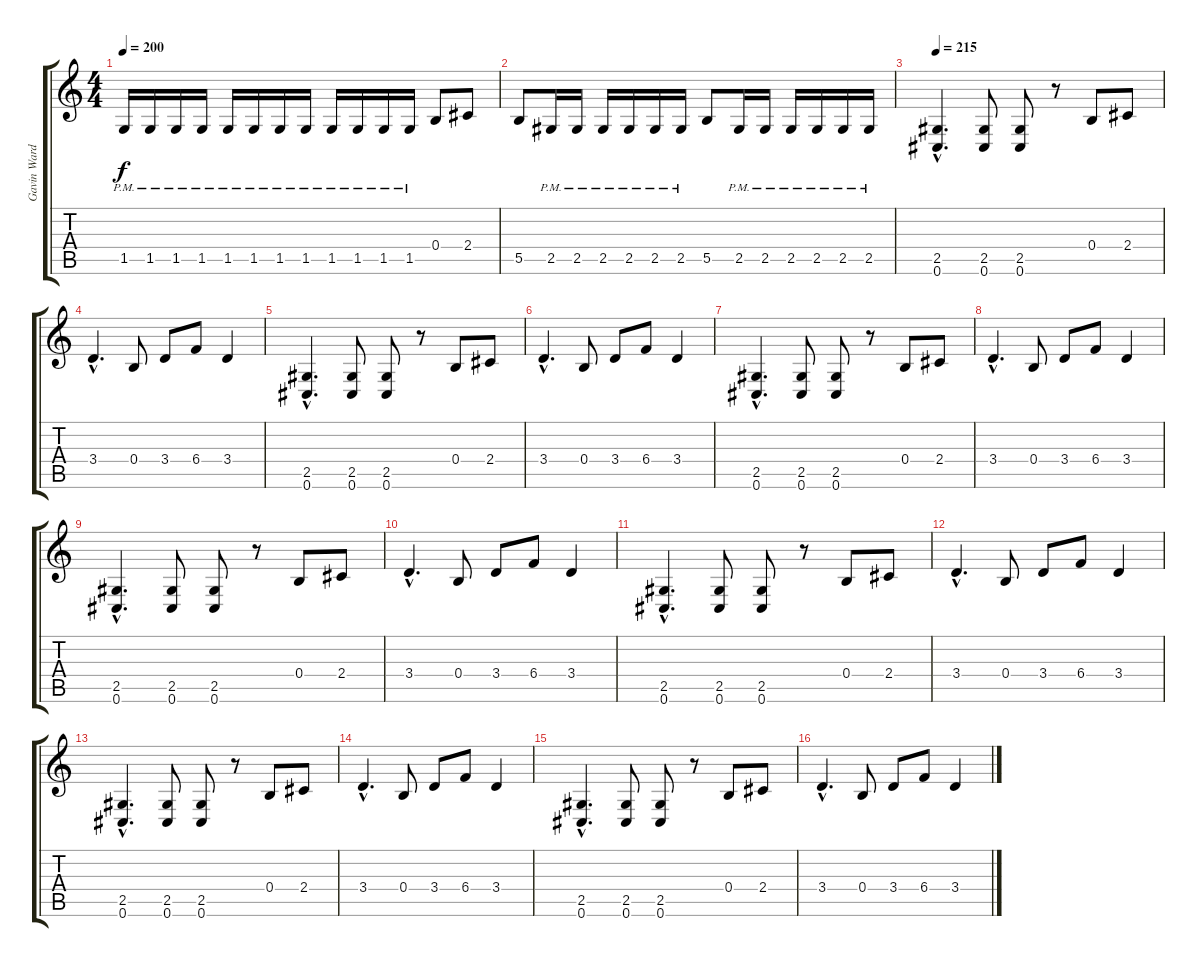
\track ("Gavin Ward" "Gavin Ward") {instrument distortionguitar}
\staff {score tabs}
\tuning (Db4 Ab3 E3 B2 Gb2 Db2) {hide}
\ts (4 4)
\tempo 200
\clef g2
\ks c
1.5{pm}.16{dy f} 1.5{pm}.16 1.5{pm}.16 1.5{pm}.16 1.5{pm}.16 1.5{pm}.16 1.5{pm}.16 1.5{pm}.16 1.5{pm}.16 1.5{pm}.16 1.5{pm}.16 1.5{pm}.16 0.4.8 2.4.8 |
5.5.8 2.5{pm}.16 2.5{pm}.16 2.5{pm}.16 2.5{pm}.16 2.5{pm}.16 2.5{pm}.16 5.5.8 2.5{pm}.16 2.5{pm}.16 2.5{pm}.16 2.5{pm}.16 2.5{pm}.16 2.5{pm}.16 |
\tempo 215
(2.5{hac} 0.6{hac}).4{d} (2.5 0.6).8 (2.5 0.6).8 r.8 0.4.8 2.4.8 |
3.4{hac}.4{d} 0.4.8 3.4.8 6.4.8 3.4.4 |
(2.5{hac} 0.6{hac}).4{d} (2.5 0.6).8 (2.5 0.6).8 r.8 0.4.8 2.4.8 |
3.4{hac}.4{d} 0.4.8 3.4.8 6.4.8 3.4.4 |
(2.5{hac} 0.6{hac}).4{d} (2.5 0.6).8 (2.5 0.6).8 r.8 0.4.8 2.4.8 |
3.4{hac}.4{d} 0.4.8 3.4.8 6.4.8 3.4.4 |
(2.5{hac} 0.6{hac}).4{d} (2.5 0.6).8 (2.5 0.6).8 r.8 0.4.8 2.4.8 |
3.4{hac}.4{d} 0.4.8 3.4.8 6.4.8 3.4.4 |
(2.5{hac} 0.6{hac}).4{d} (2.5 0.6).8 (2.5 0.6).8 r.8 0.4.8 2.4.8 |
3.4{hac}.4{d} 0.4.8 3.4.8 6.4.8 3.4.4 |
(2.5{hac} 0.6{hac}).4{d} (2.5 0.6).8 (2.5 0.6).8 r.8 0.4.8 2.4.8 |
3.4{hac}.4{d} 0.4.8 3.4.8 6.4.8 3.4.4 |
(2.5{hac} 0.6{hac}).4{d} (2.5 0.6).8 (2.5 0.6).8 r.8 0.4.8 2.4.8 |
3.4{hac}.4{d} 0.4.8 3.4.8 6.4.8 3.4.4
